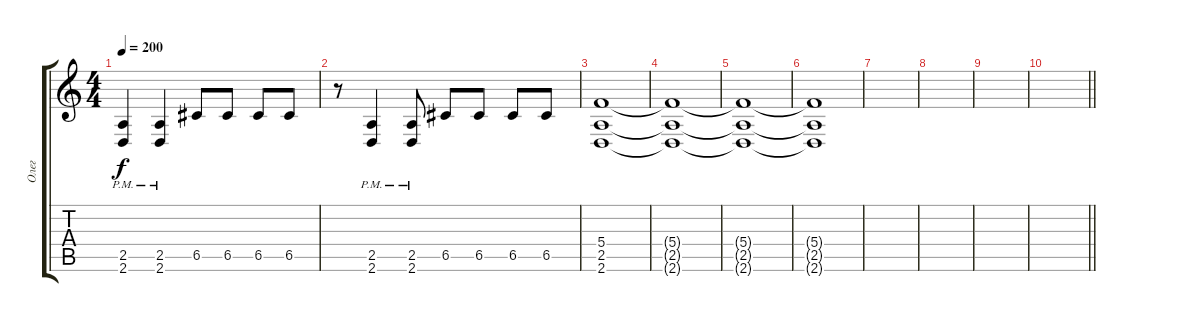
\track ("Олег" "Олег") {instrument distortionguitar}
\staff {score tabs}
\tuning (D4 A3 F3 C3 G2 C2) {hide}
\ts (4 4)
\tempo 200
\clef g2
\ks c
(2.5{pm} 2.6{pm}).4{dy f} (2.5{pm} 2.6{pm}).4 6.5.8 6.5.8 6.5.8 6.5.8 |
r.8 (2.5{pm} 2.6{pm}).4 (2.5{pm} 2.6{pm}).8 6.5.8 6.5.8 6.5.8 6.5.8 |
(5.4 2.5 2.6).1 |
(5.4{t} 2.5{t} 2.6{t}).1 |
(5.4{t} 2.5{t} 2.6{t}).1 |
(5.4{t} 2.5{t} 2.6{t}).1 |
|
|
|
\barLineRight lightlight
